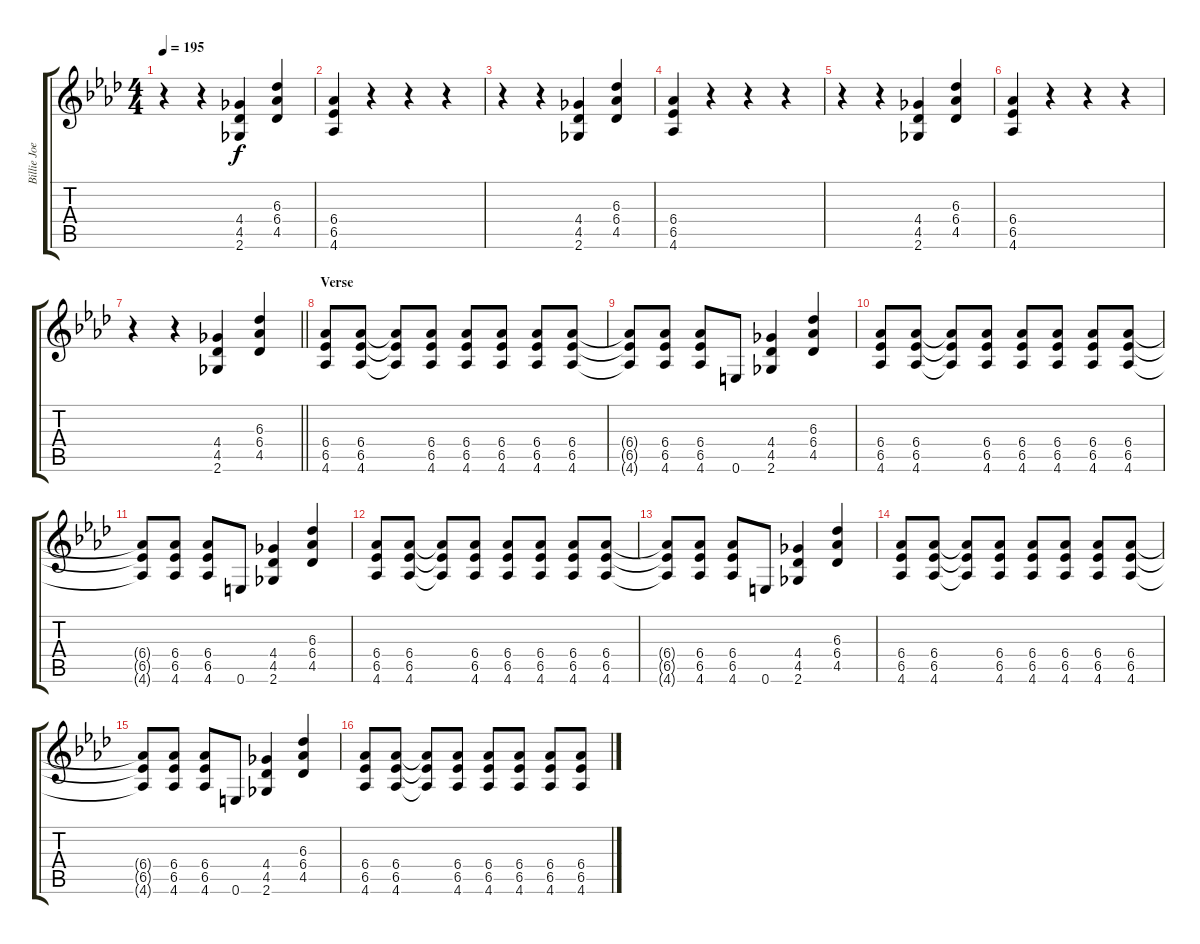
\track ("Billie Joe Lead" "Billie Joe") {instrument overdrivenguitar}
\staff {score tabs}
\tuning (E4 B3 G3 D3 A2 E2) {hide}
\ts (4 4)
\tempo 195
\clef g2
\ks ab
r.4{dy f} r.4 (4.4 4.5 2.6).4 (6.3 6.4 4.5).4 |
(6.4 6.5 4.6).4 r.4 r.4 r.4 |
r.4 r.4 (4.4 4.5 2.6).4 (6.3 6.4 4.5).4 |
(6.4 6.5 4.6).4 r.4 r.4 r.4 |
r.4 r.4 (4.4 4.5 2.6).4 (6.3 6.4 4.5).4 |
(6.4 6.5 4.6).4 r.4 r.4 r.4 |
\barLineRight lightlight
r.4 r.4 (4.4 4.5 2.6).4 (6.3 6.4 4.5).4 |
\section ("" "Verse")
(6.4 6.5 4.6).8 (6.4 6.5 4.6).8 (6.4{t} 6.5{t} 4.6{t}).8 (6.4 6.5 4.6).8 (6.4 6.5 4.6).8 (6.4 6.5 4.6).8 (6.4 6.5 4.6).8 (6.4 6.5 4.6).8 |
(6.4{t} 6.5{t} 4.6{t}).8 (6.4 6.5 4.6).8 (6.4 6.5 4.6).8 0.6.8 (4.4 4.5 2.6).4 (6.3 6.4 4.5).4 |
(6.4 6.5 4.6).8 (6.4 6.5 4.6).8 (6.4{t} 6.5{t} 4.6{t}).8 (6.4 6.5 4.6).8 (6.4 6.5 4.6).8 (6.4 6.5 4.6).8 (6.4 6.5 4.6).8 (6.4 6.5 4.6).8 |
(6.4{t} 6.5{t} 4.6{t}).8 (6.4 6.5 4.6).8 (6.4 6.5 4.6).8 0.6.8 (4.4 4.5 2.6).4 (6.3 6.4 4.5).4 |
(6.4 6.5 4.6).8 (6.4 6.5 4.6).8 (6.4{t} 6.5{t} 4.6{t}).8 (6.4 6.5 4.6).8 (6.4 6.5 4.6).8 (6.4 6.5 4.6).8 (6.4 6.5 4.6).8 (6.4 6.5 4.6).8 |
(6.4{t} 6.5{t} 4.6{t}).8 (6.4 6.5 4.6).8 (6.4 6.5 4.6).8 0.6.8 (4.4 4.5 2.6).4 (6.3 6.4 4.5).4 |
(6.4 6.5 4.6).8 (6.4 6.5 4.6).8 (6.4{t} 6.5{t} 4.6{t}).8 (6.4 6.5 4.6).8 (6.4 6.5 4.6).8 (6.4 6.5 4.6).8 (6.4 6.5 4.6).8 (6.4 6.5 4.6).8 |
(6.4{t} 6.5{t} 4.6{t}).8 (6.4 6.5 4.6).8 (6.4 6.5 4.6).8 0.6.8 (4.4 4.5 2.6).4 (6.3 6.4 4.5).4 |
(6.4 6.5 4.6).8 (6.4 6.5 4.6).8 (6.4{t} 6.5{t} 4.6{t}).8 (6.4 6.5 4.6).8 (6.4 6.5 4.6).8 (6.4 6.5 4.6).8 (6.4 6.5 4.6).8 (6.4 6.5 4.6).8
